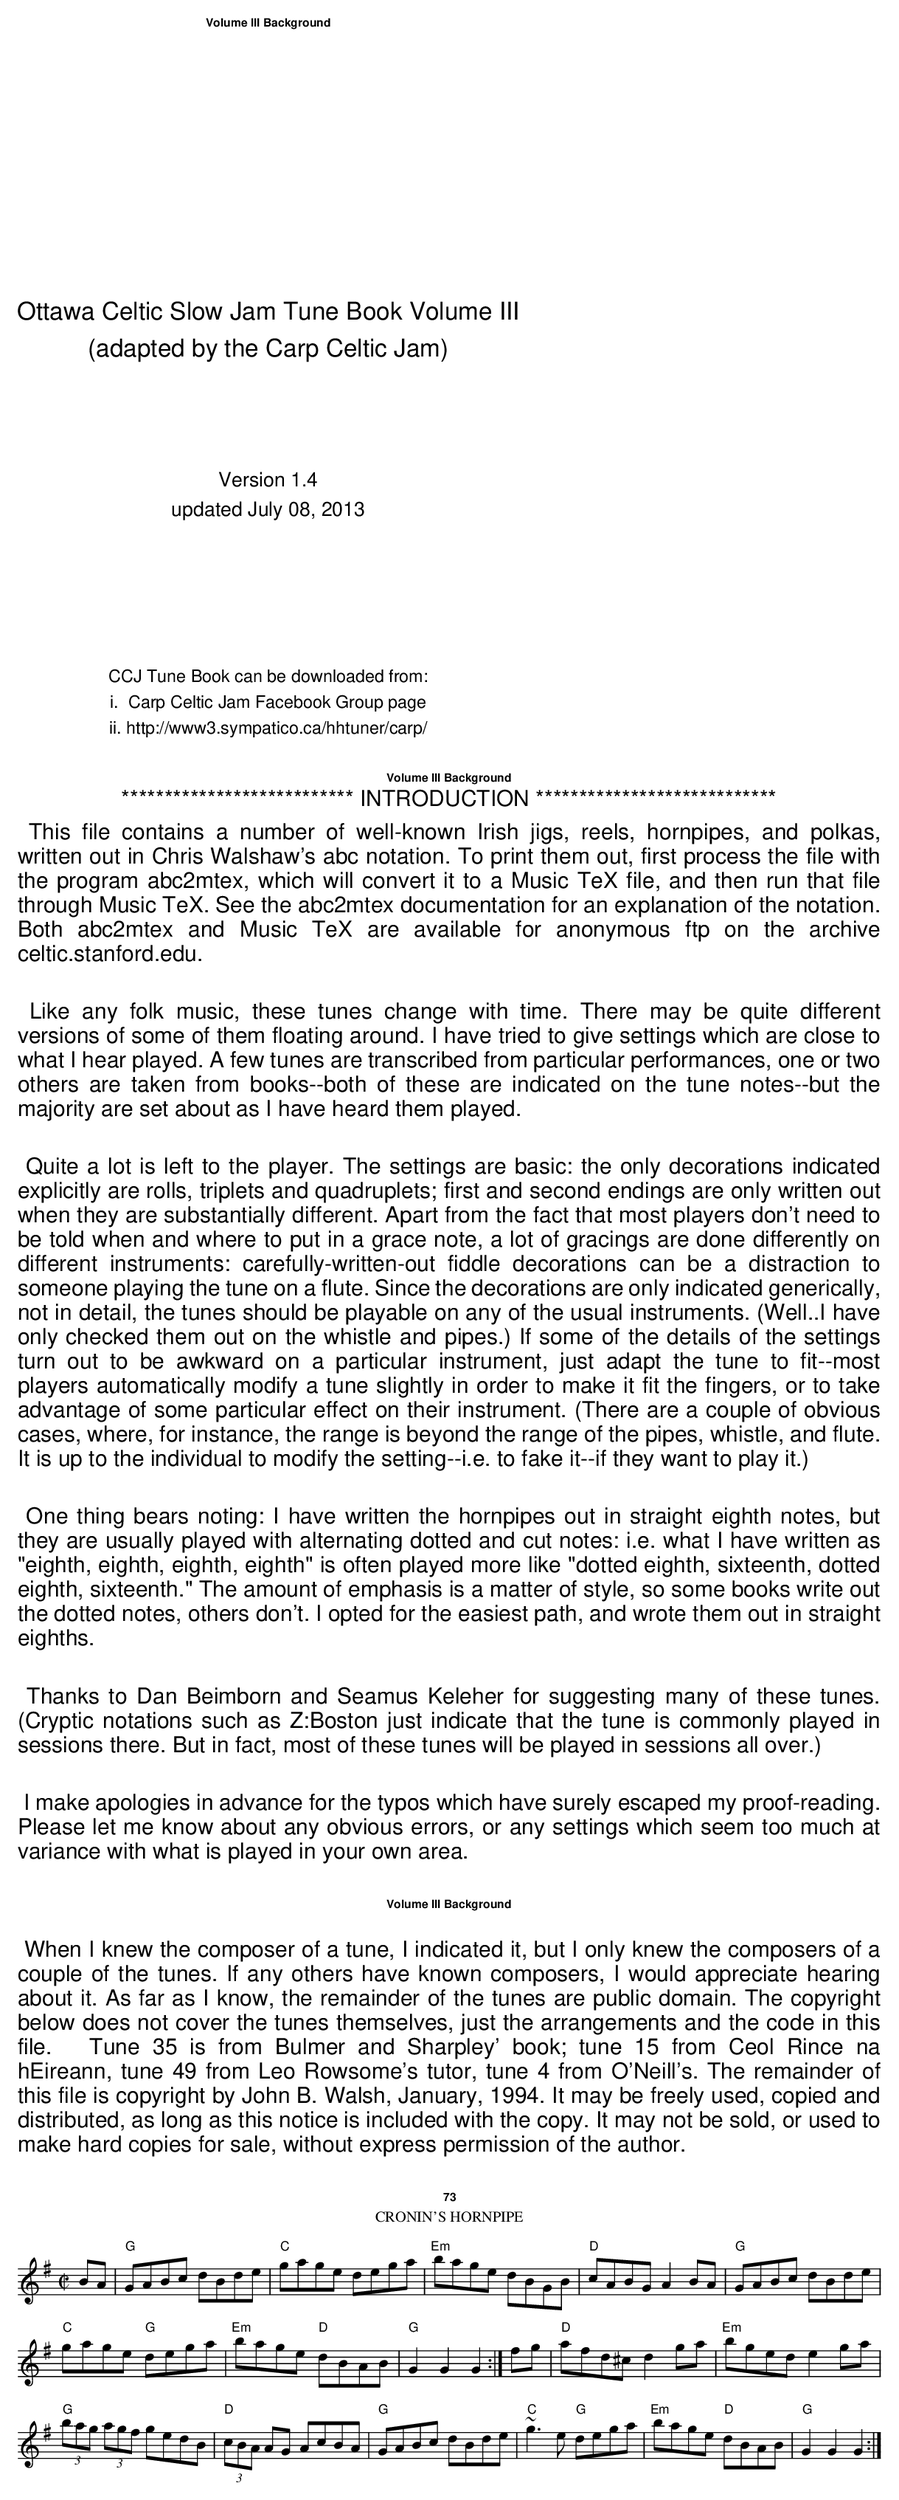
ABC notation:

X:1
T:Cronin's Hornpipe
E:7
M:C|
K:G
BA|"G"GABc dBde|"C"gage dega|"Em"bage dBGB|\
"D"cABGA2 BA|"G"GABc dBde|
"C"gage "G"dega|"Em"bage "D"dBAB|"G"G2G2G2:|\
fg|"D"afd^c d2ga |"Em"bged e2 ga|
"G"(3bag (3agf gedB|"D"(3cBA AG AcBA|"G"GABc dBde|\
"C"~g3 e "G"dega|"Em"bage "D"dBAB|"G"G2G2G2:|
